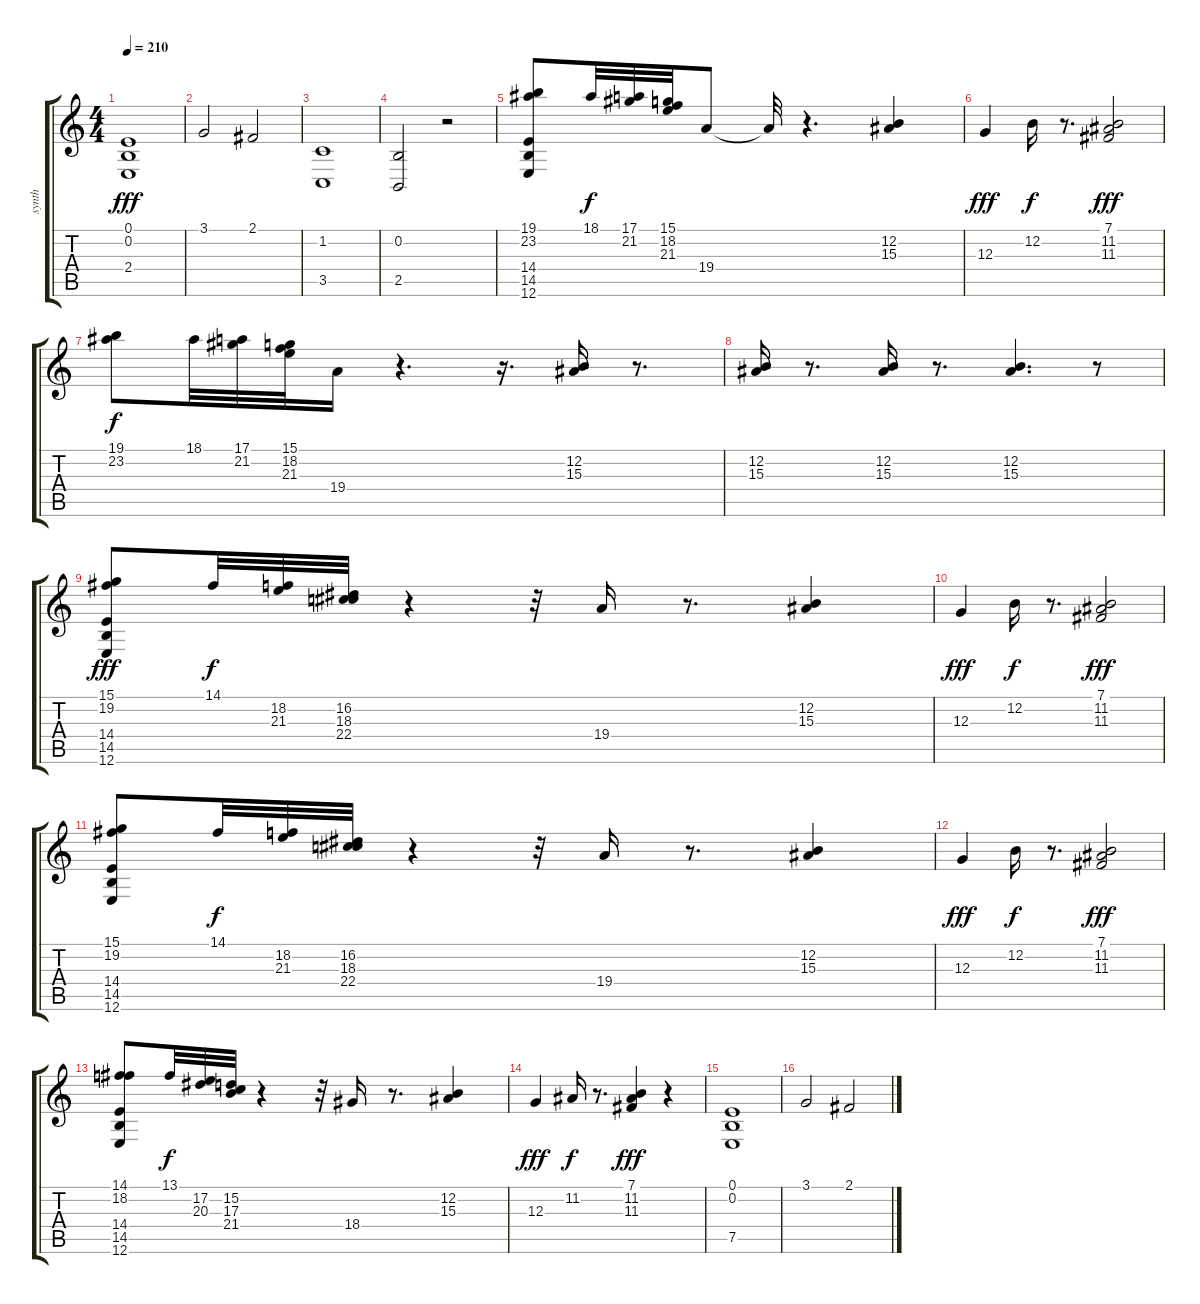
\track ("synth" "synth") {instrument lead2sawtooth}
\staff {score tabs}
\tuning (E4 B3 G3 D3 A2 E2) {hide}
\ts (4 4)
\tempo 210
\clef g2
\ks c
(0.1 0.2 2.4).1{dy fff} |
3.1.2 2.1.2 |
(1.2 3.5).1 |
(0.2 2.5).2 r.2 |
(19.1 23.2 14.4 14.5 12.6).8 18.1.32{dy f} (17.1 21.2).32 (15.1 18.2 21.3).32 19.4.8 19.4{t}.32 r.4{d} (12.2 15.3).4 |
12.3.4{dy fff} 12.2.16{dy f} r.8{d} (7.1 11.2 11.3).2{dy fff} |
(19.1 23.2).8{dy f} 18.1.32 (17.1 21.2).32 (15.1 18.2 21.3).32 19.4.16 r.4{d} r.16{d} (12.2 15.3).16 r.8{d} |
(12.2 15.3).16 r.8{d} (12.2 15.3).16 r.8{d} (12.2 15.3).4{d} r.8 |
(15.1 19.2 14.4 14.5 12.6).8{dy fff} 14.1.32{dy f} (18.2 21.3).32 (16.2 18.3 22.4).32 r.4 r.32 19.4.16 r.8{d} (12.2 15.3).4 |
12.3.4{dy fff} 12.2.16{dy f} r.8{d} (7.1 11.2 11.3).2{dy fff} |
(15.1 19.2 14.4 14.5 12.6).8 14.1.32{dy f} (18.2 21.3).32 (16.2 18.3 22.4).32 r.4 r.32 19.4.16 r.8{d} (12.2 15.3).4 |
12.3.4{dy fff} 12.2.16{dy f} r.8{d} (7.1 11.2 11.3).2{dy fff} |
(14.1 18.2 14.4 14.5 12.6).8 13.1.32{dy f} (17.2 20.3).32 (15.2 17.3 21.4).32 r.4 r.32 18.4.16 r.8{d} (12.2 15.3).4 |
12.3.4{dy fff} 11.2.16{dy f} r.8{d} (7.1 11.2 11.3).4{dy fff} r.4 |
(0.1 0.2 7.5).1 |
3.1.2 2.1.2
